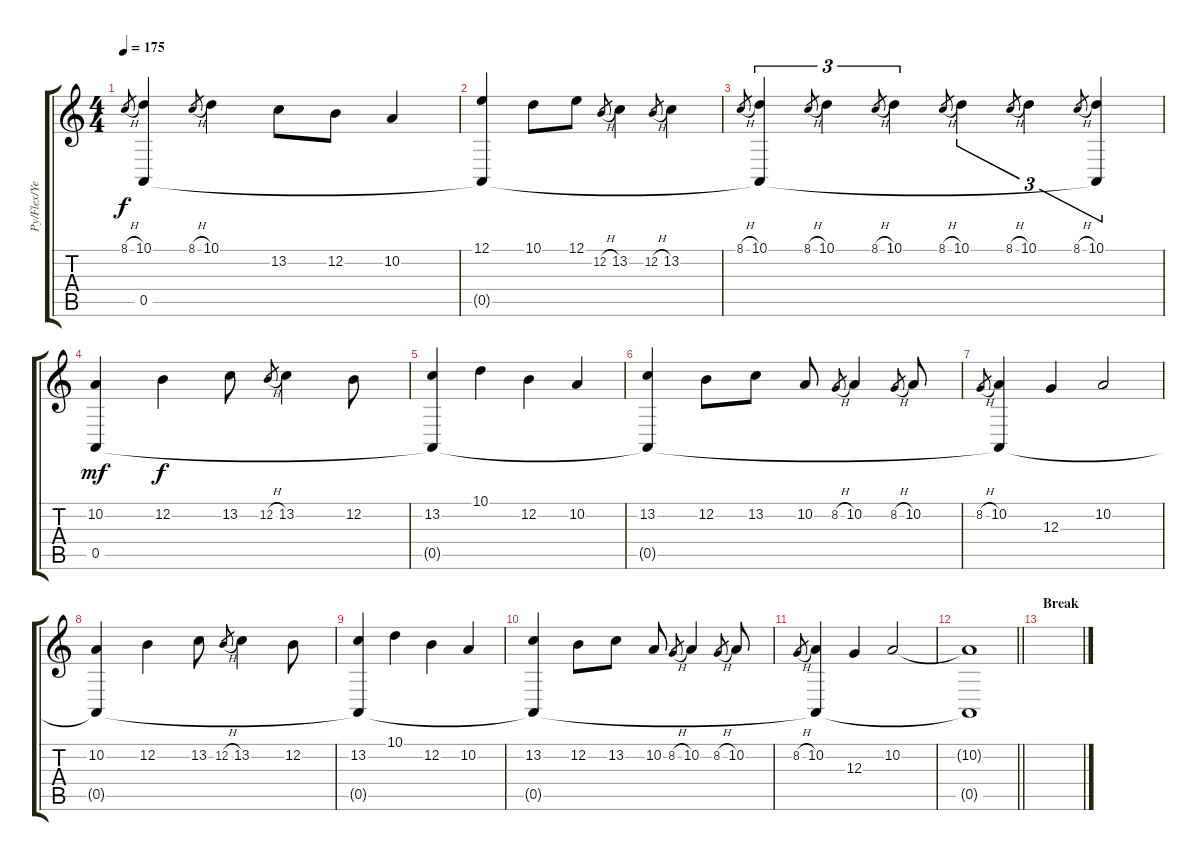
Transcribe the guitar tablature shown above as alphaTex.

\track ("Py/Flex/Yellow" "Py/Flex/Ye") {instrument bagpipe}
\staff {score tabs}
\tuning (E4 B3 G3 D3 A2 E2) {hide}
\ts (4 4)
\tempo 175
\clef g2
\ks c
8.1{h}.8{gr dy f} (10.1 0.5{t}).4 8.1{h}.8{gr} 10.1.4 13.2.8 12.2.8 10.2.4 |
(12.1 0.5{t}).4 10.1.8 12.1.8 12.2{h}.8{gr} 13.2.4 12.2{h}.8{gr} 13.2.4 |
8.1{h}.8{gr} (10.1 0.5{t}).4{tu (3 2)} 8.1{h}.8{gr} 10.1.4{tu (3 2)} 8.1{h}.8{gr} 10.1.4{tu (3 2)} 8.1{h}.8{gr} 10.1.4{tu (3 2)} 8.1{h}.8{gr} 10.1.4{tu (3 2)} 8.1{h}.8{gr} (10.1 0.5{t}).4{tu (3 2)} |
(10.2 0.5).4{dy mf} 12.2.4{dy f} 13.2.8 12.2{h}.8{gr} 13.2.4 12.2.8 |
(13.2 0.5{t}).4 10.1.4 12.2.4 10.2.4 |
(13.2 0.5{t}).4 12.2.8 13.2.8 10.2.8 8.2{h}.8{gr} 10.2.4 8.2{h}.8{gr} 10.2.8 |
8.2{h}.8{gr} (10.2 0.5{t}).4 12.3.4 10.2.2 |
(10.2 0.5{t}).4 12.2.4 13.2.8 12.2{h}.8{gr} 13.2.4 12.2.8 |
(13.2 0.5{t}).4 10.1.4 12.2.4 10.2.4 |
(13.2 0.5{t}).4 12.2.8 13.2.8 10.2.8 8.2{h}.8{gr} 10.2.4 8.2{h}.8{gr} 10.2.8 |
8.2{h}.8{gr} (10.2 0.5{t}).4 12.3.4 10.2.2 |
\barLineRight lightlight
(10.2{t} 0.5{t}).1 |
\section ("" "Break")
